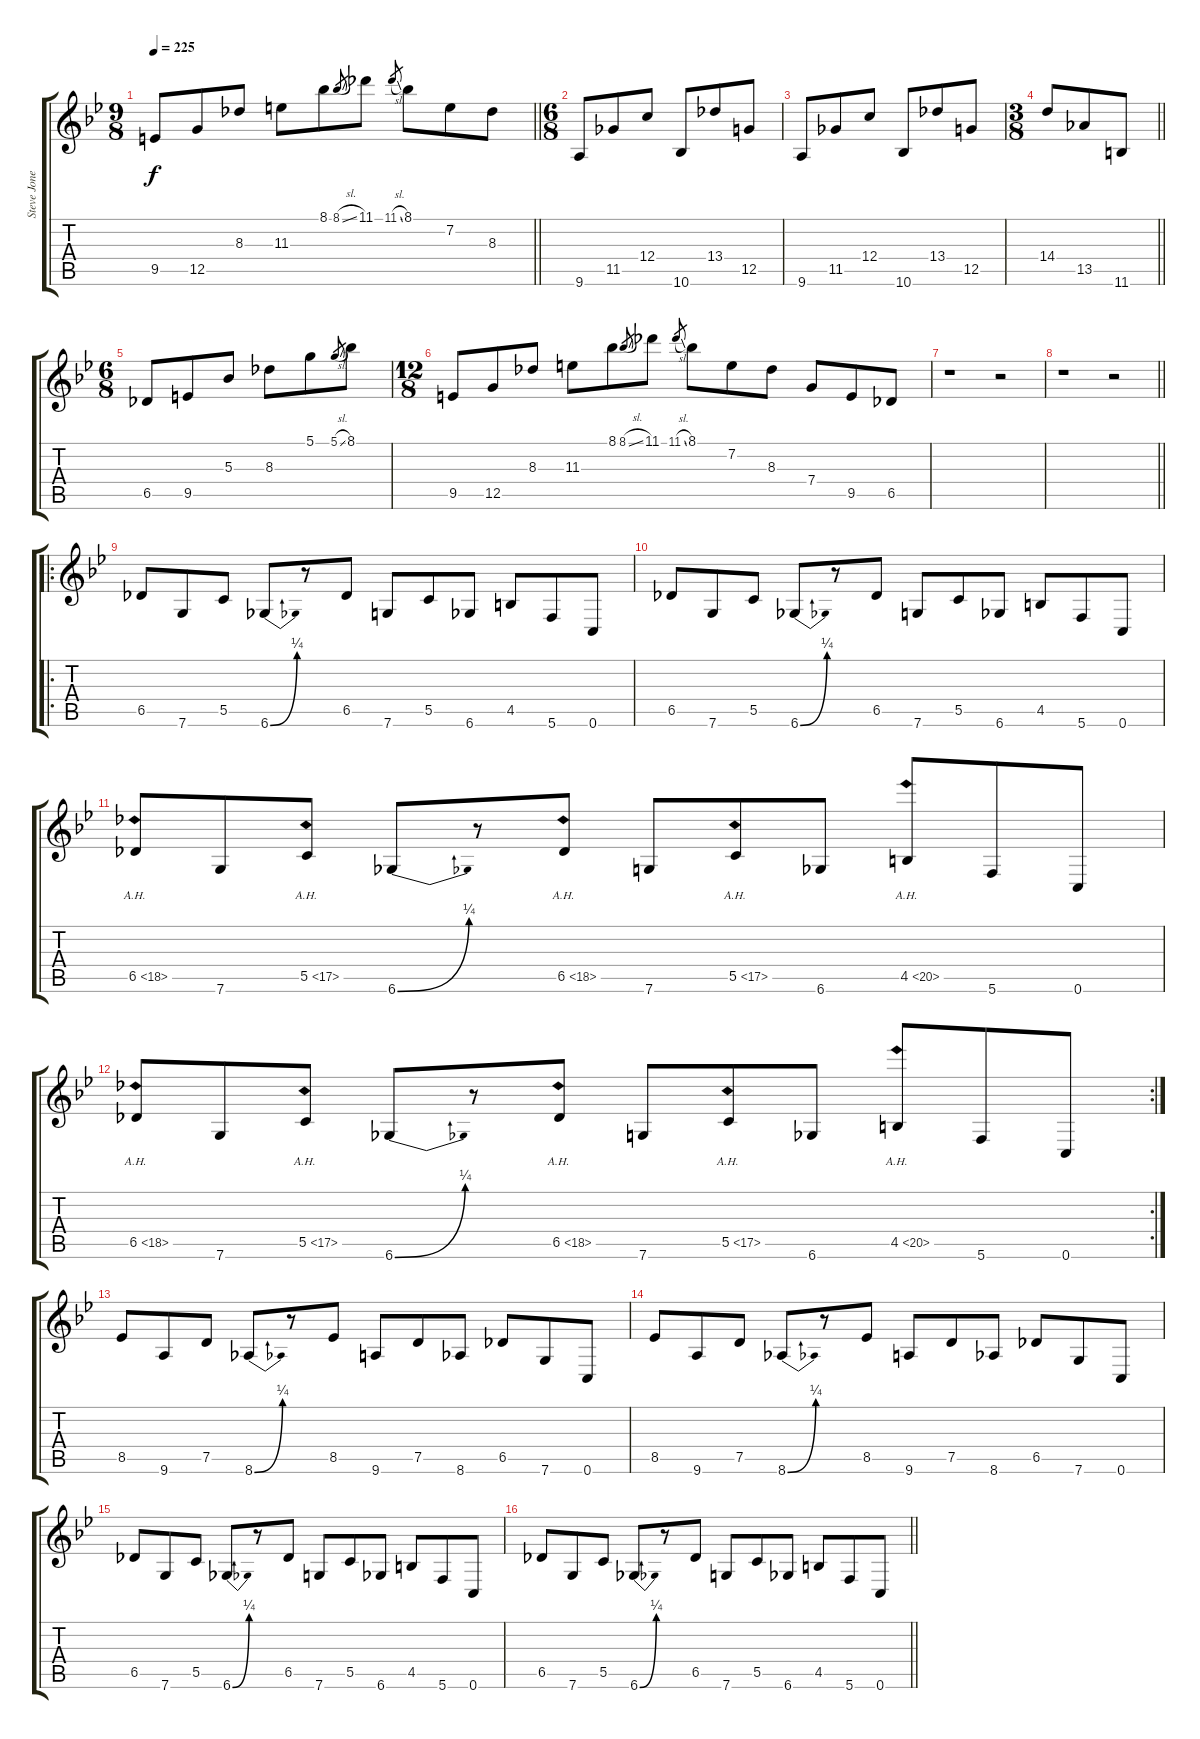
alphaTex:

\track ("Steve Jones I" "Steve Jone") {instrument overdrivenguitar}
\staff {score tabs}
\tuning (D4 A3 F3 C3 G2 C2) {hide}
\ts (9 8)
\tempo 225
\clef g2
\barLineRight lightlight
\ks bb
9.5.8{dy f} 12.5.8 8.3.8 11.3.8 8.1.8 8.1{sl}.8{gr} 11.1.8 11.1{sl}.8{gr} 8.1.8 7.2.8 8.3.8 |
\ts (6 8)
\section ("" "")
9.6.8 11.5.8 12.4.8 10.6.8 13.4.8 12.5.8 |
9.6.8 11.5.8 12.4.8 10.6.8 13.4.8 12.5.8 |
\ts (3 8)
\barLineRight lightlight
14.4.8 13.5.8 11.6.8 |
\ts (6 8)
\section ("" "")
6.5.8 9.5.8 5.3.8 8.3.8 5.1.8 5.1{sl}.8{gr} 8.1.8 |
\ts (12 8)
9.5.8 12.5.8 8.3.8 11.3.8 8.1.8 8.1{sl}.8{gr} 11.1.8 11.1{sl}.8{gr} 8.1.8 7.2.8 8.3.8 7.4.8 9.5.8 6.5.8 |
r.1 r.2 |
\barLineRight lightlight
r.1 r.2 |
\ro
\section ("" "")
6.5.8 7.6.8 5.5.8 6.6{be (bend 0 0 60 1)}.8 r.8 6.5.8 7.6.8 5.5.8 6.6.8 4.5.8 5.6.8 0.6.8 |
6.5.8 7.6.8 5.5.8 6.6{be (bend 0 0 60 1)}.8 r.8 6.5.8 7.6.8 5.5.8 6.6.8 4.5.8 5.6.8 0.6.8 |
6.5{ah 12}.8 7.6.8 5.5{ah 12}.8 6.6{be (bend 0 0 60 1)}.8 r.8 6.5{ah 12}.8 7.6.8 5.5{ah 12}.8 6.6.8 4.5{ah 16}.8 5.6.8 0.6.8 |
\rc 2
6.5{ah 12}.8 7.6.8 5.5{ah 12}.8 6.6{be (bend 0 0 60 1)}.8 r.8 6.5{ah 12}.8 7.6.8 5.5{ah 12}.8 6.6.8 4.5{ah 16}.8 5.6.8 0.6.8 |
8.5.8 9.6.8 7.5.8 8.6{be (bend 0 0 60 1)}.8 r.8 8.5.8 9.6.8 7.5.8 8.6.8 6.5.8 7.6.8 0.6.8 |
8.5.8 9.6.8 7.5.8 8.6{be (bend 0 0 60 1)}.8 r.8 8.5.8 9.6.8 7.5.8 8.6.8 6.5.8 7.6.8 0.6.8 |
6.5.8 7.6.8 5.5.8 6.6{be (bend 0 0 60 1)}.8 r.8 6.5.8 7.6.8 5.5.8 6.6.8 4.5.8 5.6.8 0.6.8 |
\barLineRight lightlight
6.5.8 7.6.8 5.5.8 6.6{be (bend 0 0 60 1)}.8 r.8 6.5.8 7.6.8 5.5.8 6.6.8 4.5.8 5.6.8 0.6.8
